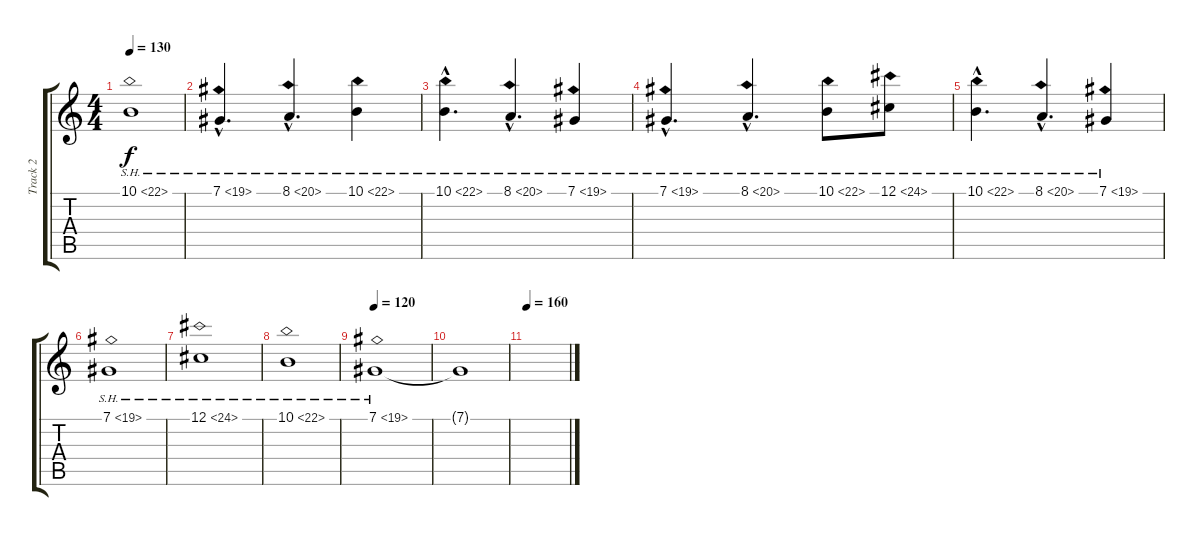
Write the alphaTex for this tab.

\track ("Track 2" "Track 2") {instrument violin}
\staff {score tabs}
\tuning (Db4 Ab3 E3 B2 Gb2 Db2) {hide}
\ts (4 4)
\tempo 130
\clef g2
\ks c
10.1{sh 12}.1{dy f} |
7.1{sh 12 hac}.4{d} 8.1{sh 12 hac}.4{d} 10.1{sh 12}.4 |
10.1{sh 12 hac}.4{d} 8.1{sh 12 hac}.4{d} 7.1{sh 12}.4 |
7.1{sh 12 hac}.4{d} 8.1{sh 12 hac}.4{d} 10.1{sh 12}.8 12.1{sh 12}.8 |
10.1{sh 12 hac}.4{d} 8.1{sh 12 hac}.4{d} 7.1{sh 12}.4 |
7.1{sh 12}.1 |
12.1{sh 12}.1 |
10.1{sh 12}.1 |
\tempo 120
7.1{sh 12}.1 |
7.1{t}.1 |
\tempo 160
